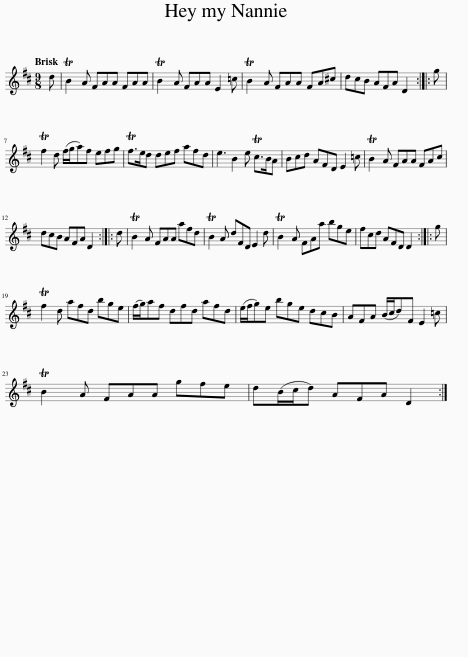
X:1
L:1/8
Q:1/4=120
M:9/8
I:linebreak $
K:D
V:1 treble
V:1
 d | TB2 A FAA FAA | TB2 A FAA E2 =c | TB2 A FAA FA^c | dcB AFA D2 :: %5
 g |$ Tf2 d (f/g/a)f efg | Tf>ed def afd | e3 B2 e Tc>BA | Bcd AFD E2 =c | %10
 TB2 A FAA FAc |$ dcB AFA D2 :: d | TB2 A FAA afd | TB2 A dFD E2 d | %15
 TB2 A FAa bge | fcd AFD D2 :: g |$ Tf2 d afd bge | (f/g/)af dfd afd | %20
 (e/f/g)e bge dcB | AFA (B/c/d)F E2 =c |$ TB2 A FAA gfe | d(B/c/d) AFA D2 :| %24
